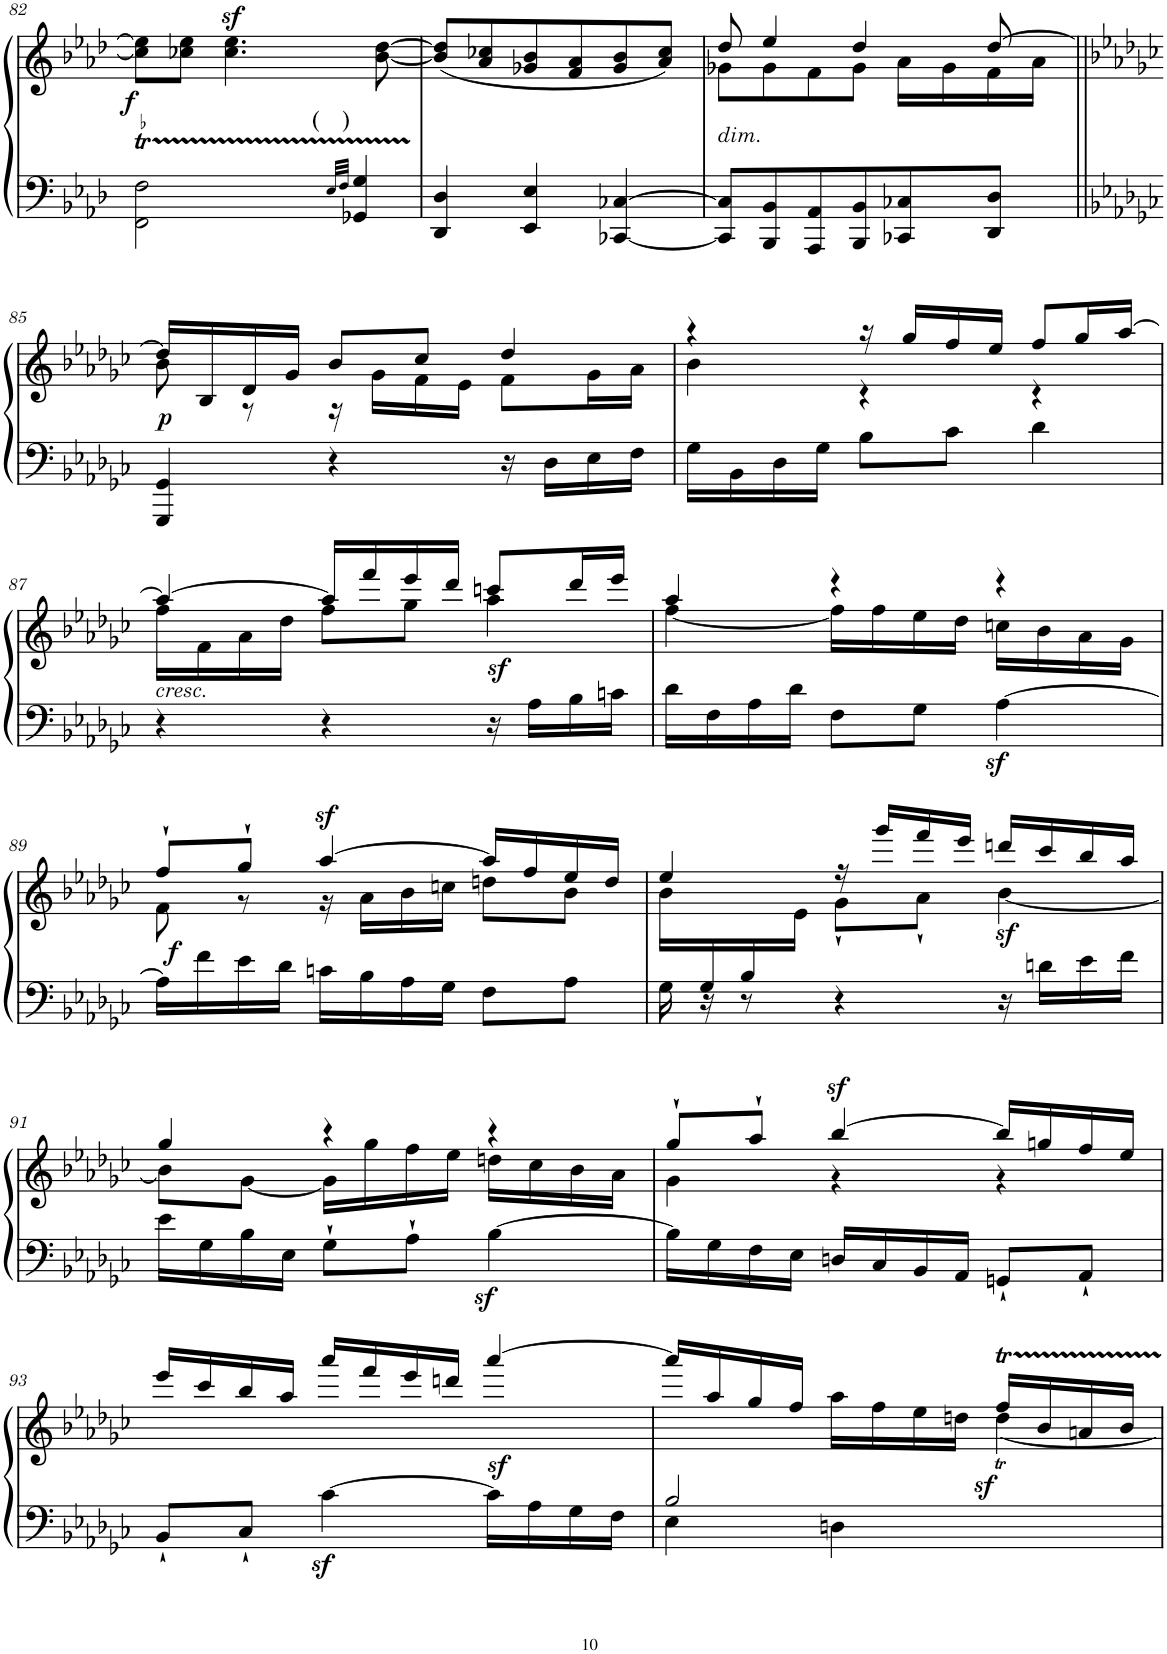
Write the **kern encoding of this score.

**kern	**kern	**dynam
*part1	*part1	*part1
*staff2	*staff1	*staff1/2
*I"Piano	*	*
*I'Pno.	*	*
!!LO:PB:g=z
*clefF4	*clefG2	*
*k[b-e-a-d-]	*k[b-e-a-d-]	*
*M3/4	*M3/4	*
=82	=82	=82
!LO:TR:acc=-	!	!LO:DY:b
*^	*^	*
2FF\t 2F\t	12...F!	8cc-\] 8ee-\]L	2ryy	f
.	.	8cc-X\ 8ee-\J	.	.
.	[32G-X!	.	.	.
.	8.G-!]	4.cc-\z> 4.ee-\z>	.	.
.	32E-!	.	.	.
.	32F!	.	.	.
32qE-/LLL	.	.	.	.
32qF/JJJ	.	.	.	.
!	!	!	!LO:TX:b:t=(   )	!
4GG-X/ 4G-/	4ryy	.	4ryy	.
.	.	[8b-\ [8dd-\	.	.
*v	*v	*	*	*
*	*v	*v	*
=83	=83	=83
4DD-/ 4D-/	(8b-/] 8dd-/]L	.
.	8a-/ 8cc-X/	.
4EE-/ 4E-/	8g-X/ 8b-/	.
.	8f/ 8a-/	.
[4CC-X/ [4C-X/	8g-/ 8b-/	.
.	8a-/ 8cc-/J)	.
=84	=84	=84
*	*^	*
!	!LO:TX:b:i:t=dim.	!	!
8CC-/] 8C-/]L	8dd-/	8g-X\L	.
8BBB-/ 8BB-/	4ee-/	8g-\	.
8AAA-/ 8AA-/	.	8f\	.
8BBB-/ 8BB-/	4dd-/	8g-\J	.
8CC-X/ 8C-X/	.	16a-\LL	.
.	.	16g-\	.
8DD-/ 8D-/J	[8dd-/	16f\	.
.	.	16a-\JJ	.
!!LO:LB:g=z	!!
=85||	=85||	=85||	=85||
*k[b-e-a-d-g-c-]	*k[b-e-a-d-g-c-]	*	*
!	!	!	!LO:DY:b
4GGG-/ 4GG-/	16dd-/LL]	8b-\	p
.	16B-/	.	.
.	16d-/	8r	.
.	16g-/JJ	.	.
4r	8b-/L	16r	.
.	.	16g-\LL	.
.	8cc-/J	16f\	.
.	.	16e-\JJ	.
16r	4dd-/	8f\L	.
16D-\LL	.	.	.
16E-\	.	16g-\L	.
16F\JJ	.	16a-\JJ	.
=86	=86	=86	=86
16G-\LL	4r	4b-\	.
16BB-\	.	.	.
16D-\	.	.	.
16G-\JJ	.	.	.
8B-\L	16r	4r	.
.	16gg-/LL	.	.
8c-\J	16ff/	.	.
.	16ee-/JJ	.	.
4d-\	8ff/L	4r	.
.	16gg-/L	.	.
.	[16aa-/JJ	.	.
!!LO:LB:g=z	!!
=87	=87	=87	=87
!	!LO:TX:b:i:t=cresc.	!	!
4r	4aa-/_	16ff\LL	.
.	.	16f\	.
.	.	16a-\	.
.	.	16dd-\JJ	.
4r	16aa-/LL]	8ff\L	.
.	16fff/	.	.
.	16eee-/	8gg-\J	.
.	16ddd-/JJ	.	.
!	!	!	!LO:DY:b
16r	8cccn/L	4aa-\	sf
16A-\LL	.	.	.
16B-\	16ddd-/L	.	.
16cn\JJ	16eee-/JJ	.	.
=88	=88	=88	=88
16d-\LL	4aa-/	[4ff\	.
16F\	.	.	.
16A-\	.	.	.
16d-\JJ	.	.	.
8F\L	4r	16ff\LL]	.
.	.	16ff\	.
8G-\J	.	16ee-\	.
.	.	16dd-\JJ	.
[4A-z<\	4r	16ccn\LL	.
.	.	16b-\	.
.	.	16a-\	.
.	.	16g-\JJ	.
!!LO:LB:g=z	!!
=89	=89	=89	=89
!	!	!	!LO:DY:b
16A-\LL]	8ff`/L	8f\	f
16f\	.	.	.
16e-\	8gg-`/J	8r	.
16d-\JJ	.	.	.
!	!	!	!LO:DY:a
16cn\LL	[4aa-/	16r	sf
16B-\	.	16a-\LL	.
16A-\	.	16b-\	.
16G-\JJ	.	16ccn\JJ	.
8F\L	16aa-/LL]	8ddn\L	.
.	16ff/	.	.
8A-\J	16ee-/	8b-\J	.
.	16dd/JJ	.	.
=90	=90	=90	=90
*^	*	*	*
16ryy	16G-\	4ee-/	16b-\LL	.
16G-/	16r	.	8ryy	.
16B-/	8r	.	.	.
2ryy	.	.	16e-\JJ	.
.	4r	16r	8g-`\L	.
.	.	16ggg-/LL	.	.
.	.	16fff/	8a-`\J	.
.	.	16eee-/JJ	.	.
!	!	!	!	!LO:DY:b
.	16r	16dddn/LL	[4b-\	sf
.	16dn\LL	16ccc-/	.	.
.	16e-\	16bb-/	.	.
16ryy	16f\JJ	16aa-/JJ	.	.
*v	*v	*	*	*
!!LO:LB:g=z	!!
=91	=91	=91	=91
16e-\LL	4gg-/	8b-\L]	.
16G-\	.	.	.
16B-\	.	[8g-\J	.
16E-\JJ	.	.	.
8G-`\L	4r	16g-\LL]	.
.	.	16gg-\	.
8A-`\J	.	16ff\	.
.	.	16ee-\JJ	.
[4B-z<\	4r	16ddn\LL	.
.	.	16cc-\	.
.	.	16b-\	.
.	.	16a-\JJ	.
=92	=92	=92	=92
16B-\LL]	8gg-`/L	4g-\	.
16G-\	.	.	.
16F\	8aa-`/J	.	.
16E-\JJ	.	.	.
!	!	!	!LO:DY:a
16Dn/LL	[4bb-/	4r	sf
16C-/	.	.	.
16BB-/	.	.	.
16AA-/JJ	.	.	.
8GGn`/L	16bb-/LL]	4r	.
.	16ggn/	.	.
8AA-`/J	16ff/	.	.
.	16ee-/JJ	.	.
*	*v	*v	*
!!LO:LB:g=z
=93	=93	=93
8BB-`/L	16eee-/LL	.
.	16ccc-/	.
8C-`/J	16bb-/	.
.	16aa-/JJ	.
[4c-z<\	16aaa-/LL	.
.	16fff/	.
.	16eee-/	.
.	16dddn/JJ	.
16c-\LL]	[>4aaa-z</	.
16A-\	.	.
16G-\	.	.
16F\JJ	.	.
=94	=94	=94
*^	*^	*
*	*	*	*^	*
2B-/	4E-\	16aaa-/LL]	2ryy	2ryy	.
.	.	16aa-/	.	.	.
.	.	16gg-/	.	.	.
.	.	16ff/JJ	.	.	.
.	4Dn\	16aa-\LL	.	.	.
.	.	16ff\	.	.	.
.	.	16ee-\	.	.	.
.	.	16ddn\JJ	.	.	.
!	!	!	!	!	!LO:DY:b
4ryy	4ryy	16fft/LL	[4dd\	[4ddt!	sf
.	.	16b-/	.	.	.
.	.	16an/	.	.	.
.	.	16b-/JJ	.	.	.
*v	*v	*	*	*	*
*	*v	*v	*v	*
=	=	=
*-	*-	*-
